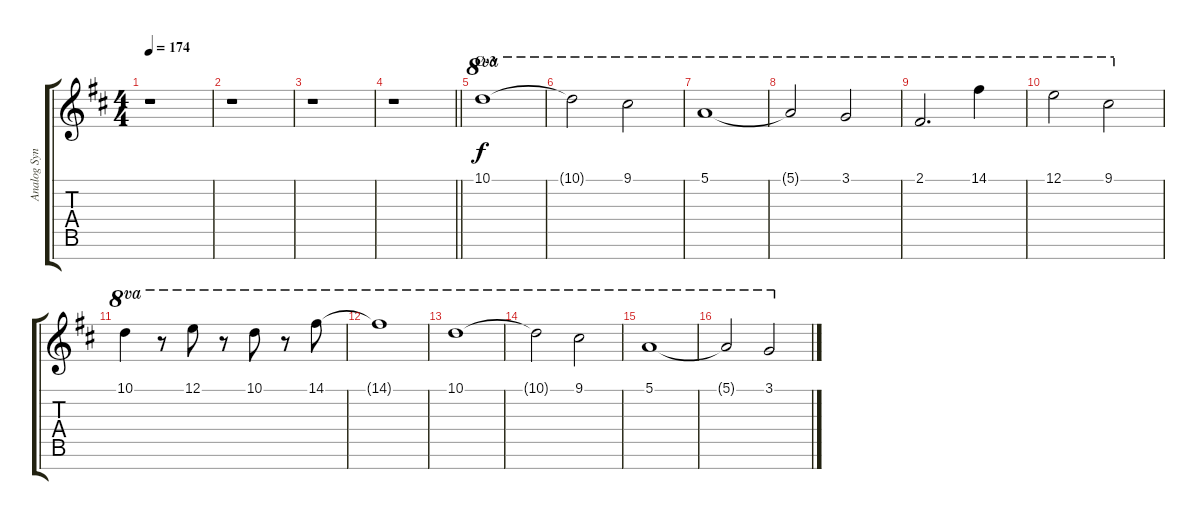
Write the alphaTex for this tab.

\track ("Analog Synth." "Analog Syn") {instrument lead1square}
\staff {score tabs}
\tuning (E5 B4 G4 D4 A3 E3 B2) {hide}
\ts (4 4)
\tempo 174
\clef g2
\ks bminor
r.1{dy f} |
r.1 |
r.1 |
\barLineRight lightlight
r.1 |
\section ("" "C-3")
10.1.1{ot 8va} |
10.1{t}.2{ot 8va} 9.1.2{ot 8va} |
5.1.1{ot 8va} |
5.1{t}.2{ot 8va} 3.1.2{ot 8va} |
2.1.2{d ot 8va} 14.1.4{ot 8va} |
12.1.2{ot 8va} 9.1.2{ot 8va} |
10.1.4{ot 8va} r.8{ot 8va} 12.1.8{ot 8va} r.8{ot 8va} 10.1.8{ot 8va} r.8{ot 8va} 14.1.8{ot 8va} |
14.1{t}.1{ot 8va} |
10.1.1{ot 8va} |
10.1{t}.2{ot 8va} 9.1.2{ot 8va} |
5.1.1{ot 8va} |
5.1{t}.2{ot 8va} 3.1.2{ot 8va}
